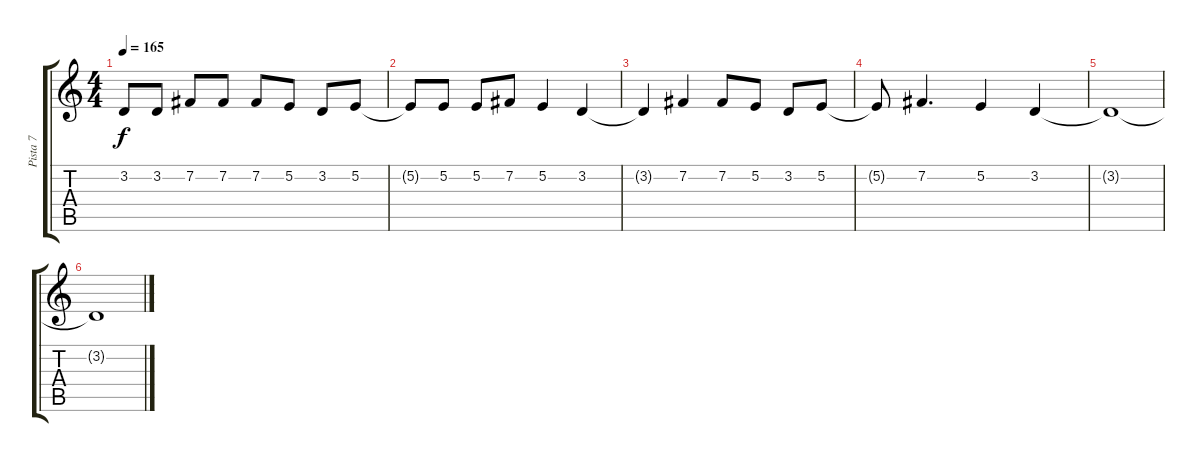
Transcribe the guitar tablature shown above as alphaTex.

\track ("Pista 7" "Pista 7") {instrument electricgrandpiano}
\staff {score tabs}
\tuning (E4 B3 G3 D3 A2 E2) {hide}
\ts (4 4)
\tempo 165
\clef g2
\ks c
3.2{t}.8{dy f} 3.2.8 7.2.8 7.2.8 7.2.8 5.2.8 3.2.8 5.2.8 |
5.2{t}.8 5.2.8 5.2.8 7.2.8 5.2.4 3.2.4 |
3.2{t}.4 7.2.4 7.2.8 5.2.8 3.2.8 5.2.8 |
5.2{t}.8 7.2.4{d} 5.2.4 3.2.4 |
3.2{t}.1 |
3.2{t}.1
